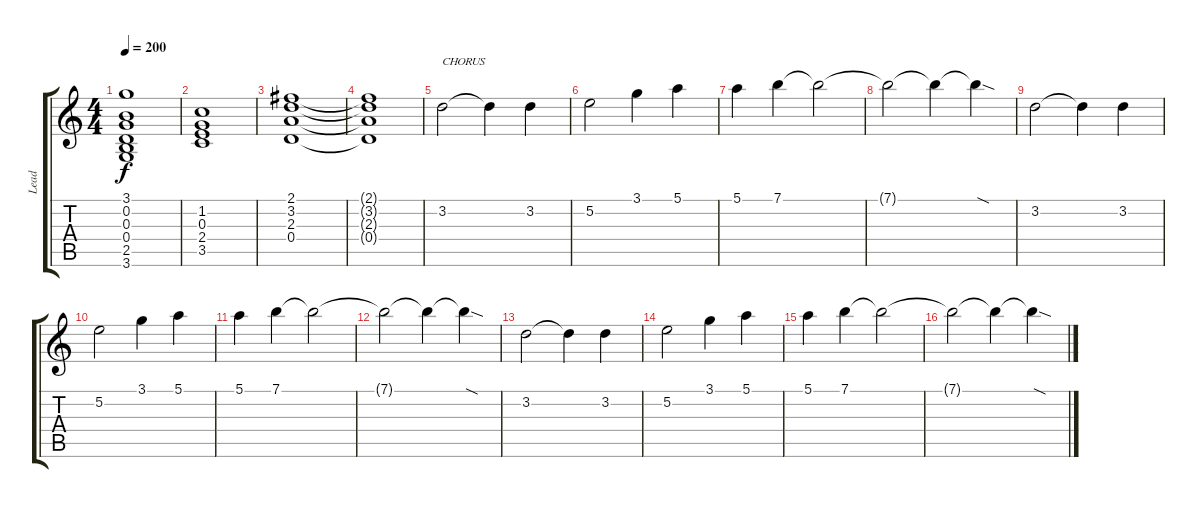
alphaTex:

\track ("Lead" "Lead") {instrument overdrivenguitar}
\staff {score tabs}
\tuning (E4 B3 G3 D3 A2 E2) {hide}
\ts (4 4)
\tempo 200
\clef g2
\ks c
(3.1 0.2 0.3 0.4 2.5 3.6).1{dy f} |
(1.2 0.3 2.4 3.5).1 |
(2.1 3.2 2.3 0.4).1 |
(2.1{t} 3.2{t} 2.3{t} 0.4{t}).1 |
3.2.2{txt "CHORUS"} 3.2{t}.4 3.2.4 |
5.2.2 3.1.4 5.1.4 |
5.1.4 7.1.4 7.1{t}.2 |
7.1{t}.2 7.1{t}.4 7.1{sod t}.4 |
3.2.2 3.2{t}.4 3.2.4 |
5.2.2 3.1.4 5.1.4 |
5.1.4 7.1.4 7.1{t}.2 |
7.1{t}.2 7.1{t}.4 7.1{sod t}.4 |
3.2.2 3.2{t}.4 3.2.4 |
5.2.2 3.1.4 5.1.4 |
5.1.4 7.1.4 7.1{t}.2 |
7.1{t}.2 7.1{t}.4 7.1{sod t}.4
